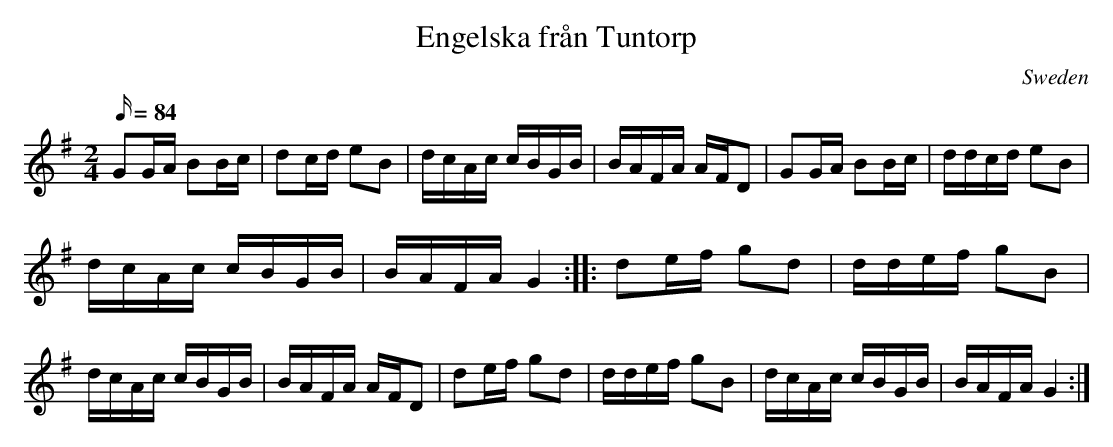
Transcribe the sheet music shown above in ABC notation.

X:1
T:Engelska från Tuntorp
L:1/16
M:2/4
O:Sweden
Q:84
K:G major
G2GA B2Bc | d2cd e2B2 | dcAc cBGB | BAFA AFD2 | \
G2GA B2Bc | ddcd e2B2 |
dcAc cBGB | BAFA G4 :: \
d2ef g2d2 | ddef g2B2 |
dcAc cBGB | BAFA AFD2 | \
d2ef g2d2 | ddef g2B2 | dcAc cBGB | BAFA G4 :|
